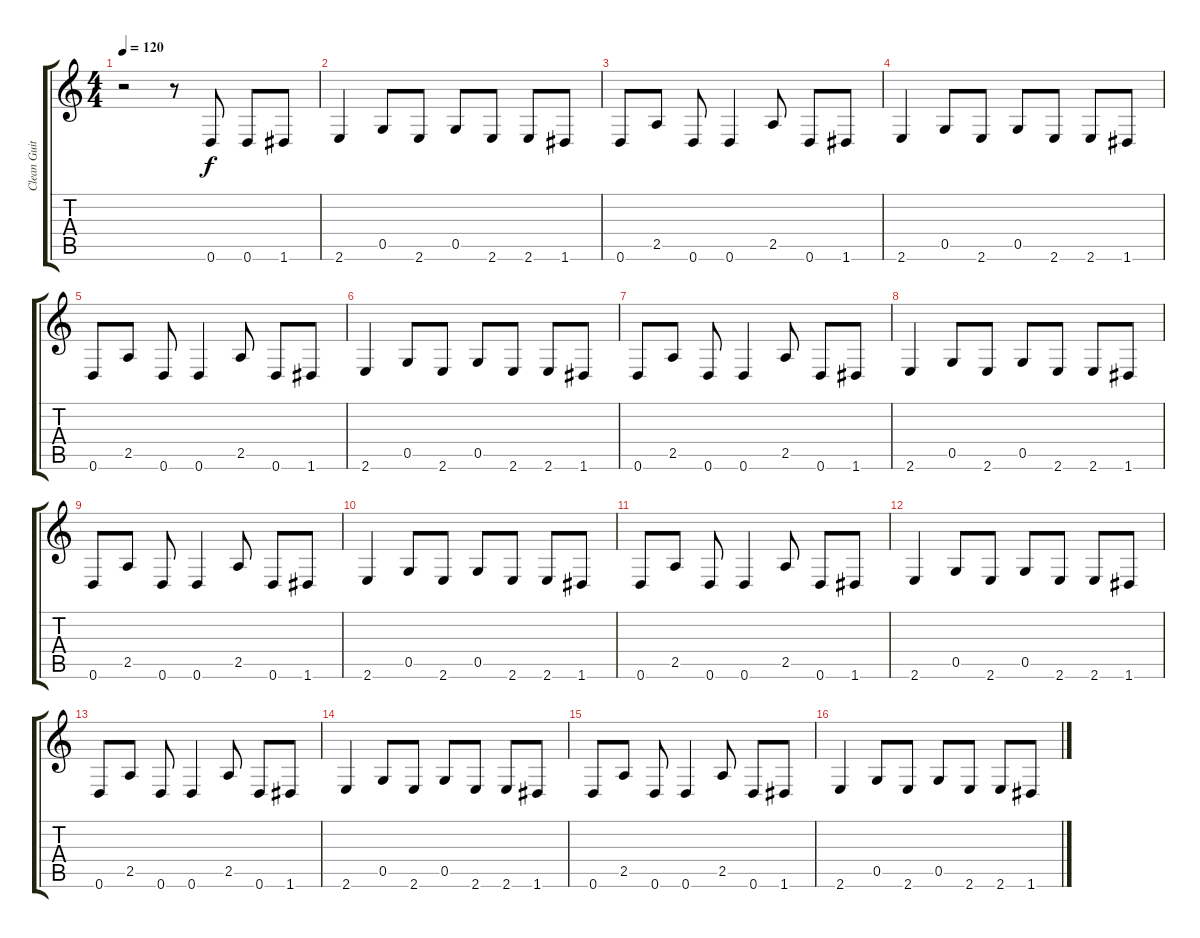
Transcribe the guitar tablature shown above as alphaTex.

\track ("Clean Guitar" "Clean Guit") {instrument electricguitarclean}
\staff {score tabs}
\tuning (D4 A3 F3 C3 G2 D2) {hide}
\ts (4 4)
\tempo 120
\clef g2
\ks c
r.2{dy f instrument electricguitarclean} r.8 0.6.8 0.6.8 1.6.8 |
2.6.4 0.5.8 2.6.8 0.5.8 2.6.8 2.6.8 1.6.8 |
0.6.8 2.5.8 0.6.8 0.6.4 2.5.8 0.6.8 1.6.8 |
2.6.4 0.5.8 2.6.8 0.5.8 2.6.8 2.6.8 1.6.8 |
0.6.8 2.5.8 0.6.8 0.6.4 2.5.8 0.6.8 1.6.8 |
2.6.4 0.5.8 2.6.8 0.5.8 2.6.8 2.6.8 1.6.8 |
0.6.8 2.5.8 0.6.8 0.6.4 2.5.8 0.6.8 1.6.8 |
2.6.4 0.5.8 2.6.8 0.5.8 2.6.8 2.6.8 1.6.8 |
0.6.8 2.5.8 0.6.8 0.6.4 2.5.8 0.6.8 1.6.8 |
2.6.4 0.5.8 2.6.8 0.5.8 2.6.8 2.6.8 1.6.8 |
0.6.8 2.5.8 0.6.8 0.6.4 2.5.8 0.6.8 1.6.8 |
2.6.4 0.5.8 2.6.8 0.5.8 2.6.8 2.6.8 1.6.8 |
0.6.8 2.5.8 0.6.8 0.6.4 2.5.8 0.6.8 1.6.8 |
2.6.4 0.5.8 2.6.8 0.5.8 2.6.8 2.6.8 1.6.8 |
0.6.8 2.5.8 0.6.8 0.6.4 2.5.8 0.6.8 1.6.8 |
2.6.4 0.5.8 2.6.8 0.5.8 2.6.8 2.6.8 1.6.8
